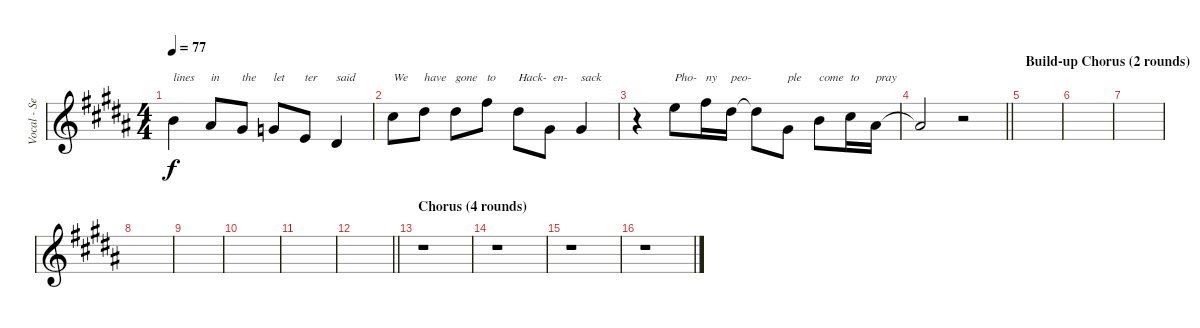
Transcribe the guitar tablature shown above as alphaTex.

\track ("Vocal - Serj" "Vocal - Se") {instrument tuba}
\staff {score}
\tuning (D4 Bb3 Gb3 Db3 Ab2 Eb2) {hide}
\ts (4 4)
\tempo 77
\clef g2
\ks g#minor
13.2.4{txt "lines" dy f} 12.2.8{txt "in"} 10.2.8{txt "the"} 9.2.8{txt "let"} 10.3.8{txt "ter"} 9.3.4{txt "said"} |
11.1.8{txt "We"} 13.1.8{txt "have"} 13.1.8{txt "gone"} 16.1.8{txt "to"} 13.1.8{txt "Hack-"} 14.3.8{txt " en-"} 14.3.4{txt "sack"} |
r.4 14.1.8{txt "Pho-"} 16.1.16{txt "ny"} 13.1.16{txt "peo-"} 13.1{t}.8 14.3.8{txt "ple"} 13.2.8{txt "come"} 15.2.16{txt "to"} 12.2.16{txt "pray"} |
\barLineRight lightlight
12.2{t}.2 r.2 |
\section ("" "Build-up Chorus (2 rounds)")
|
|
|
|
|
|
|
\barLineRight lightlight
|
\section ("" "Chorus (4 rounds)")
r.1 |
r.1 |
r.1 |
r.1
